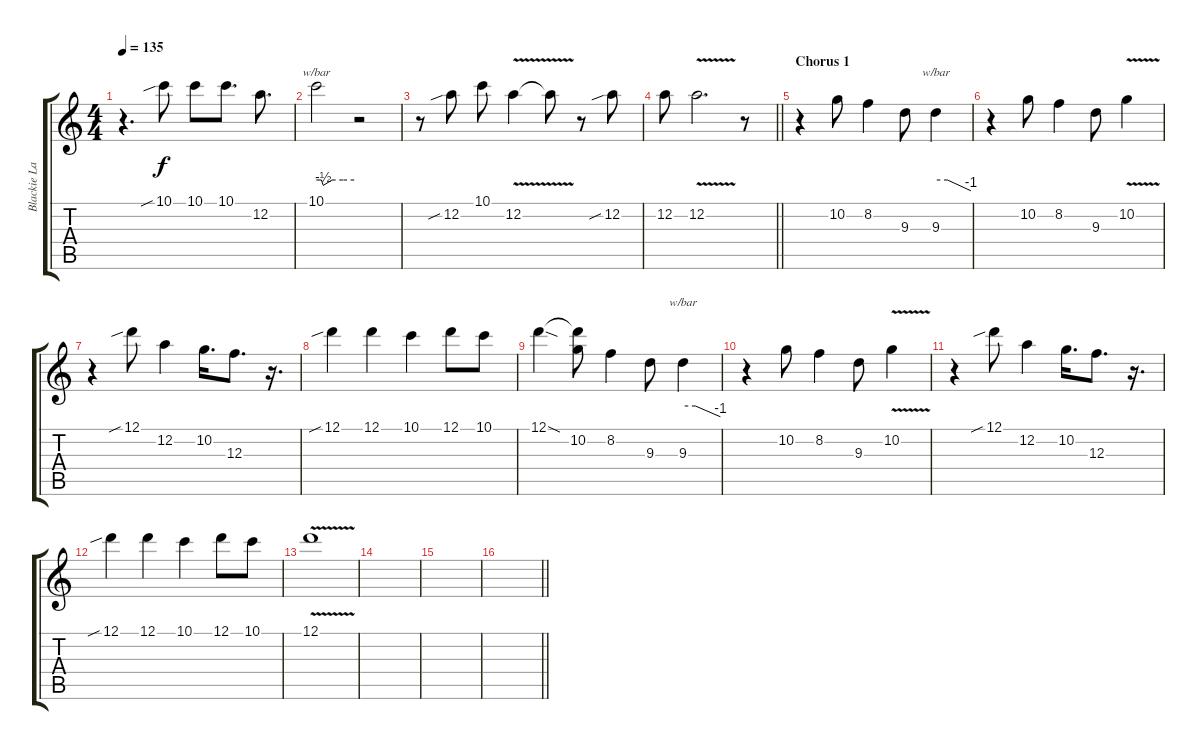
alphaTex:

\track ("Blackie Lawless Vocals" "Blackie La") {instrument contrabass}
\staff {score tabs}
\tuning (D4 A3 F3 C3 G2 D2) {hide}
\ts (4 4)
\tempo 135
\clef g2
\ks c
r.4{d dy f} 10.1{sib}.8 10.1.8 10.1.8{d} 12.2.8{d} |
10.1.2{tbe (custom default 0 0 8 0 11 -2 25 0 42 0 60 0)} r.2 |
r.8 12.2{sib}.8 10.1.8 12.2{v}.4 12.2{t}.8 r.8 12.2{sib}.8 |
\barLineRight lightlight
12.2.8 12.2{v}.2{d} r.8 |
\section ("" "Chorus 1")
r.4 10.2.8 8.2.4 9.3.8 9.3.4{tbe (custom default 0 0 20 0 60 -4)} |
r.4 10.2.8 8.2.4 9.3.8 10.2{v}.4 |
r.4 12.1{sib}.8 12.2.4 10.2.16{d} 12.3.8{d} r.16{d} |
12.1{sib}.4 12.1.4 10.1.4 12.1.8 10.1.8 |
12.1{sod}.4 (12.1{t} 10.2).8 8.2.4 9.3.8 9.3.4{tbe (custom default 0 0 20 0 60 -4)} |
r.4 10.2.8 8.2.4 9.3.8 10.2{v}.4 |
r.4 12.1{sib}.8 12.2.4 10.2.16{d} 12.3.8{d} r.16{d} |
12.1{sib}.4 12.1.4 10.1.4 12.1.8 10.1.8 |
12.1{v}.1{volume 10} |
|
|
\barLineRight lightlight
